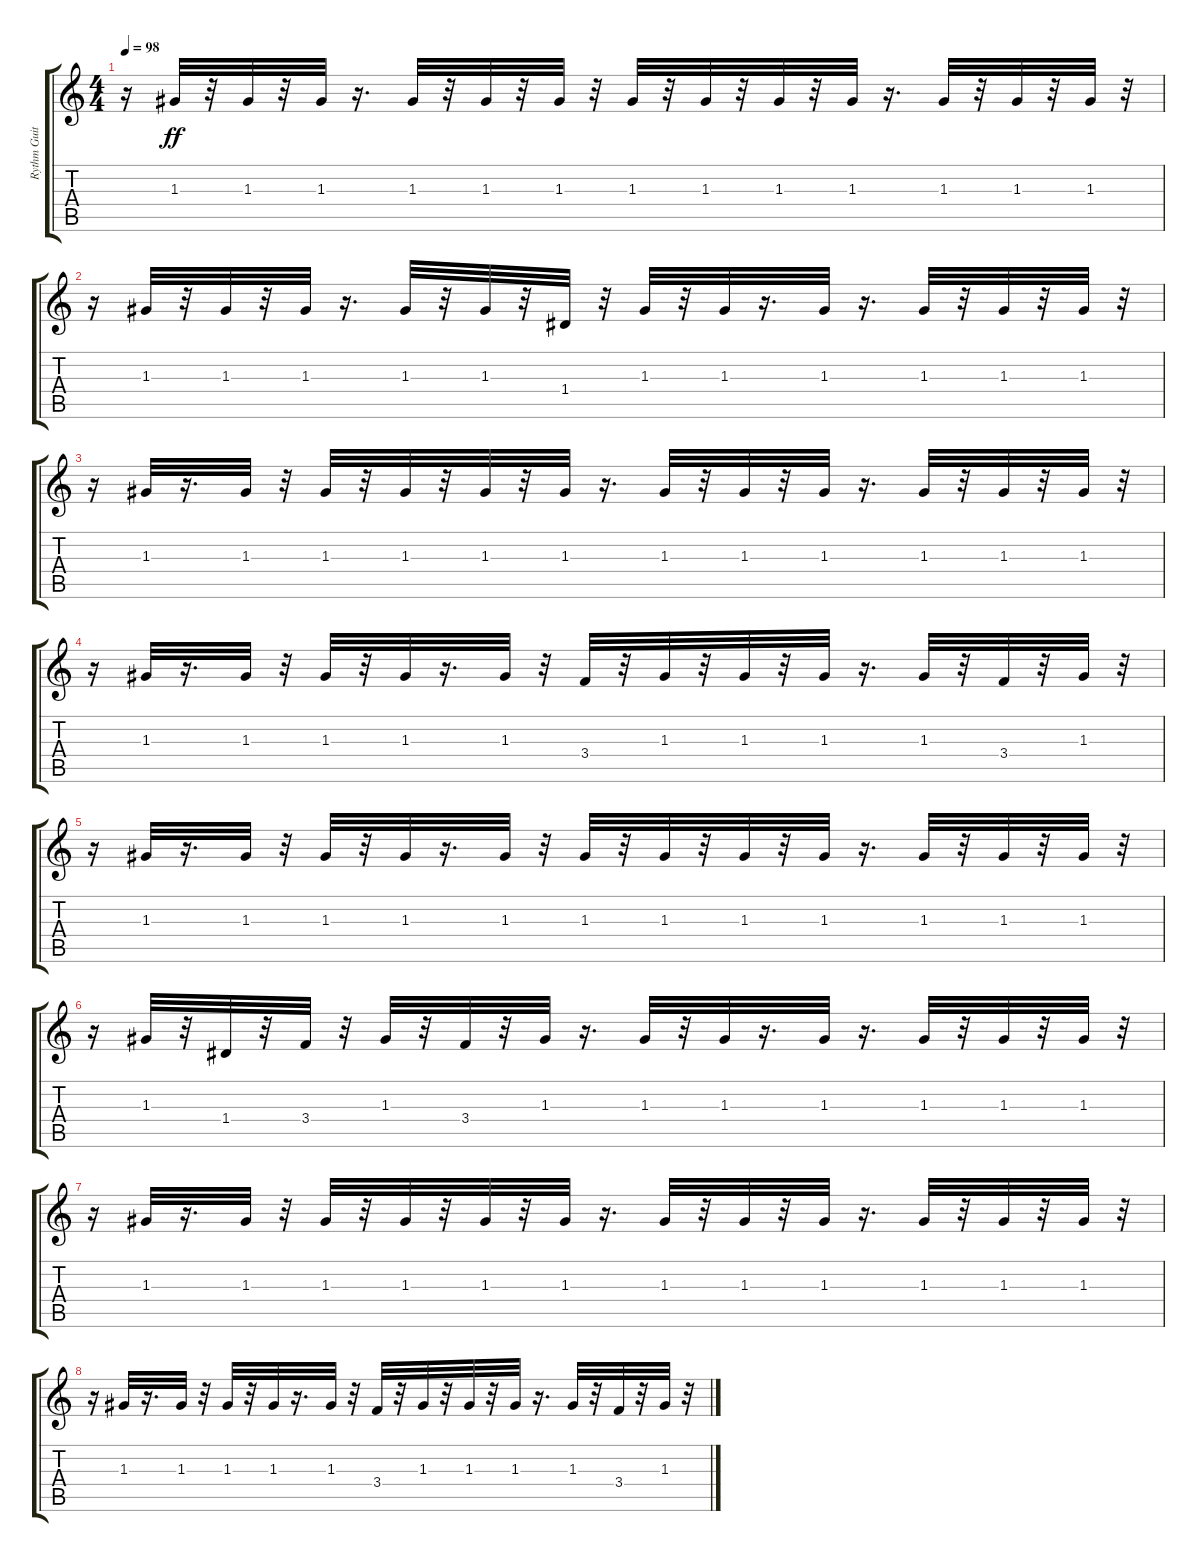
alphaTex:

\track ("Rythm Guitar" "Rythm Guit") {instrument electricguitarmuted}
\staff {score tabs}
\tuning (E4 B3 G3 D3 A2 E2) {hide}
\ts (4 4)
\tempo 98
\clef g2
\ks c
r.16{dy ff} 1.3.32 r.32 1.3.32 r.32 1.3.32 r.16{d} 1.3.32 r.32 1.3.32 r.32 1.3.32 r.32 1.3.32 r.32 1.3.32 r.32 1.3.32 r.32 1.3.32 r.16{d} 1.3.32 r.32 1.3.32 r.32 1.3.32 r.32 |
r.16 1.3.32 r.32 1.3.32 r.32 1.3.32 r.16{d} 1.3.32 r.32 1.3.32 r.32 1.4.32 r.32 1.3.32 r.32 1.3.32 r.16{d} 1.3.32 r.16{d} 1.3.32 r.32 1.3.32 r.32 1.3.32 r.32 |
r.16 1.3.32 r.16{d} 1.3.32 r.32 1.3.32 r.32 1.3.32 r.32 1.3.32 r.32 1.3.32 r.16{d} 1.3.32 r.32 1.3.32 r.32 1.3.32 r.16{d} 1.3.32 r.32 1.3.32 r.32 1.3.32 r.32 |
r.16 1.3.32 r.16{d} 1.3.32 r.32 1.3.32 r.32 1.3.32 r.16{d} 1.3.32 r.32 3.4.32 r.32 1.3.32 r.32 1.3.32 r.32 1.3.32 r.16{d} 1.3.32 r.32 3.4.32 r.32 1.3.32 r.32 |
r.16 1.3.32 r.16{d} 1.3.32 r.32 1.3.32 r.32 1.3.32 r.16{d} 1.3.32 r.32 1.3.32 r.32 1.3.32 r.32 1.3.32 r.32 1.3.32 r.16{d} 1.3.32 r.32 1.3.32 r.32 1.3.32 r.32 |
r.16 1.3.32 r.32 1.4.32 r.32 3.4.32 r.32 1.3.32 r.32 3.4.32 r.32 1.3.32 r.16{d} 1.3.32 r.32 1.3.32 r.16{d} 1.3.32 r.16{d} 1.3.32 r.32 1.3.32 r.32 1.3.32 r.32 |
r.16 1.3.32 r.16{d} 1.3.32 r.32 1.3.32 r.32 1.3.32 r.32 1.3.32 r.32 1.3.32 r.16{d} 1.3.32 r.32 1.3.32 r.32 1.3.32 r.16{d} 1.3.32 r.32 1.3.32 r.32 1.3.32 r.32 |
r.16 1.3.32 r.16{d} 1.3.32 r.32 1.3.32 r.32 1.3.32 r.16{d} 1.3.32 r.32 3.4.32 r.32 1.3.32 r.32 1.3.32 r.32 1.3.32 r.16{d} 1.3.32 r.32 3.4.32 r.32 1.3.32 r.32
